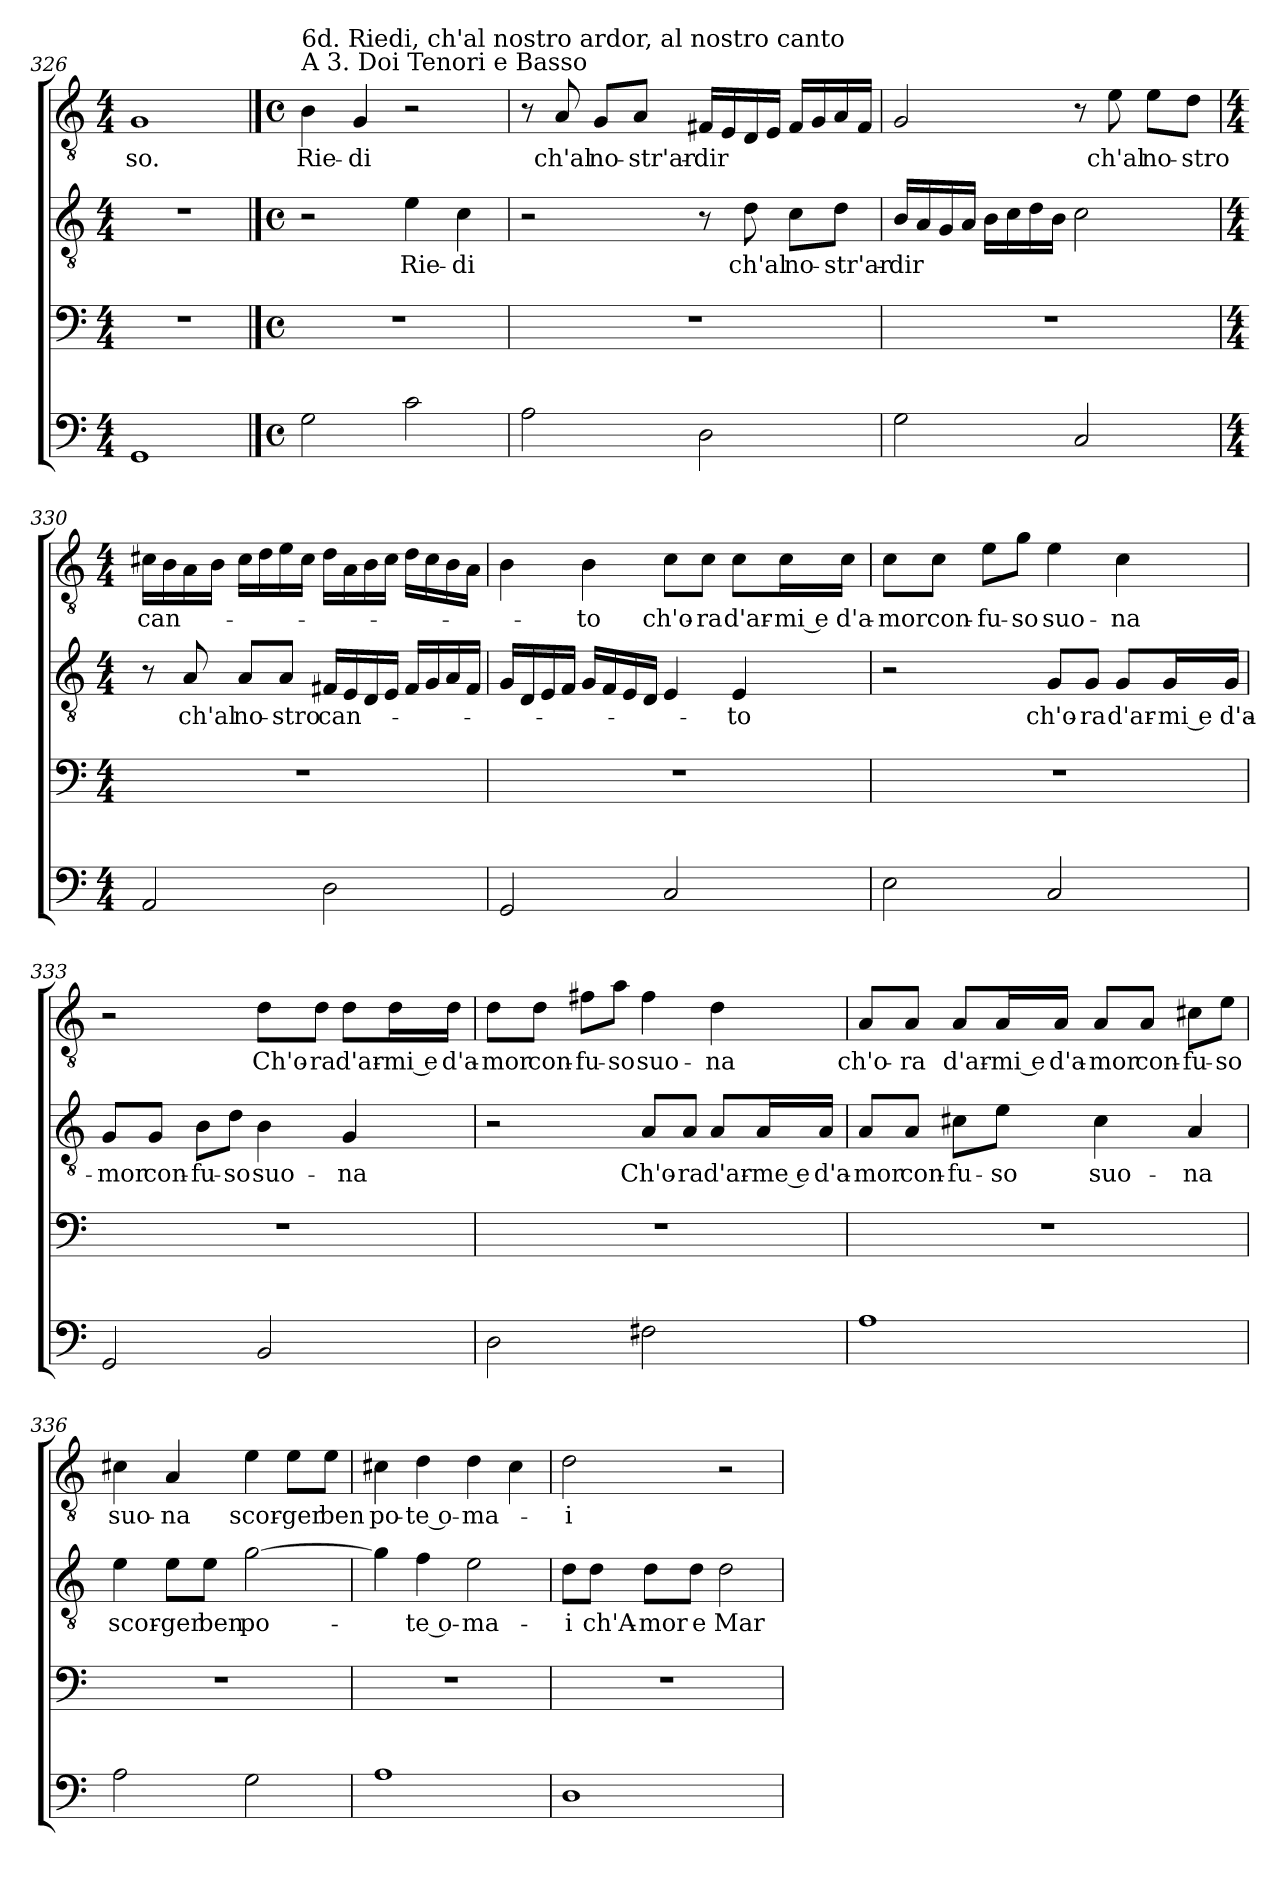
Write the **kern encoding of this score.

**kern	**kern	**kern	**text	**kern	**text
*part4	*part3	*part2	*part2	*part1	*part1
*staff4	*staff3	*staff2	*staff2	*staff1	*staff1
*clefF4	*clefF4	*clefGv2	*	*clefGv2	*
*k[]	*k[]	*k[]	*	*k[]	*
*C:	*C:	*C:	*	*C:	*
*M4/4	*M4/4	*M4/4	*	*M4/4	*
=326	=326	=326	=326	=326	=326
!	!	!	!	!	!LO:LY:b
1GG	1r	1r	.	1G	-so.
!!LO:PB:g=z
==327	==327	==327	==327	==327	==327
*M4/4	*M4/4	*M4/4	*	*M4/4	*
*met(c)	*met(c)	*met(c)	*	*met(c)	*
!	!	!	!	!LO:TX:a:t=6d. Riedi, ch'al nostro ardor, al nostro canto\nA 3. Doi Tenori e Basso	!
!	!	!	!	!	!LO:LY:b
2G\	1r	2r	.	4B\	Rie-
!	!	!	!	!	!LO:LY:b
.	.	.	.	4G/	-di
!	!	!	!LO:LY:b	!	!
2c\	.	4e\	Rie-	2r	.
!	!	!	!LO:LY:b	!	!
.	.	4c\	-di	.	.
=328	=328	=328	=328	=328	=328
2A\	1r	2r	.	8r	.
!	!	!	!	!	!LO:LY:b
.	.	.	.	8A/	ch'al
!	!	!	!	!	!LO:LY:b
.	.	.	.	8G/L	no-
!	!	!	!	!	!LO:LY:b
.	.	.	.	8A/J	-str'ar-
!	!	!	!	!	!LO:LY:b
2D\	.	8r	.	16F#X/LL	-dir
.	.	.	.	16E/	.
!	!	!	!LO:LY:b	!	!
.	.	8d\	ch'al	16D/	.
.	.	.	.	16E/JJ	.
!	!	!	!LO:LY:b	!	!
.	.	8c\L	no-	16F#/LL	.
.	.	.	.	16G/	.
!	!	!	!LO:LY:b	!	!
.	.	8d\J	-str'ar-	16A/	.
.	.	.	.	16F#/JJ	.
=329	=329	=329	=329	=329	=329
!	!	!	!LO:LY:b	!	!
2G\	1r	16B/LL	-dir	2G/	.
.	.	16A/	.	.	.
.	.	16G/	.	.	.
.	.	16A/JJ	.	.	.
.	.	16B\LL	.	.	.
.	.	16c\	.	.	.
.	.	16d\	.	.	.
.	.	16B\JJ	.	.	.
2C/	.	2c\	.	8r	.
!	!	!	!	!	!LO:LY:b
.	.	.	.	8e\	ch'al
!	!	!	!	!	!LO:LY:b
.	.	.	.	8e\L	no-
!	!	!	!	!	!LO:LY:b
.	.	.	.	8d\J	-stro
!!LO:LB:g=z
=330	=330	=330	=330	=330	=330
*M4/4	*M4/4	*M4/4	*	*M4/4	*
!	!	!	!	!	!LO:LY:b
2AA/	1r	8r	.	16c#X\LL	can-
.	.	.	.	16B\	.
!	!	!	!LO:LY:b	!	!
.	.	8A/	ch'al	16A\	.
.	.	.	.	16B\JJ	.
!	!	!	!LO:LY:b	!	!
.	.	8A/L	no-	16c#\LL	.
.	.	.	.	16d\	.
!	!	!	!LO:LY:b	!	!
.	.	8A/J	-stro	16e\	.
.	.	.	.	16c#\JJ	.
!	!	!	!LO:LY:b	!	!
2D\	.	16F#X/LL	can-	16d\LL	.
.	.	16E/	.	16A\	.
.	.	16D/	.	16B\	.
.	.	16E/JJ	.	16c#\JJ	.
.	.	16F#/LL	.	16d\LL	.
.	.	16G/	.	16c#\	.
.	.	16A/	.	16B\	.
.	.	16F#/JJ	.	16A\JJ	.
=331	=331	=331	=331	=331	=331
2GG/	1r	16G/LL	.	4B\	.
.	.	16D/	.	.	.
.	.	16E/	.	.	.
.	.	16F/JJ	.	.	.
!	!	!	!	!	!LO:LY:b
.	.	16G/LL	.	4B\	-to
.	.	16F/	.	.	.
.	.	16E/	.	.	.
.	.	16D/JJ	.	.	.
!	!	!	!	!	!LO:LY:b
2C/	.	4E/	.	8c\L	ch'o-
!	!	!	!	!	!LO:LY:b
.	.	.	.	8c\J	-ra
!	!	!	!LO:LY:b	!	!LO:LY:b
.	.	4E/	-to	8c\L	d'ar-
!	!	!	!	!	!LO:LY:b
.	.	.	.	16c\L	-mi e
!	!	!	!	!	!LO:LY:b
.	.	.	.	16c\JJ	d'a-
!!LO:LB:g=z
=332	=332	=332	=332	=332	=332
!	!	!	!	!	!LO:LY:b
2E\	1r	2r	.	8c\L	-mor
!	!	!	!	!	!LO:LY:b
.	.	.	.	8c\J	con-
!	!	!	!	!	!LO:LY:b
.	.	.	.	8e\L	-fu-
!	!	!	!	!	!LO:LY:b
.	.	.	.	8g\J	-so
!	!	!	!LO:LY:b	!	!LO:LY:b
2C/	.	8G/L	ch'o-	4e\	suo-
!	!	!	!LO:LY:b	!	!
.	.	8G/J	-ra	.	.
!	!	!	!LO:LY:b	!	!LO:LY:b
.	.	8G/L	d'ar-	4c\	-na
!	!	!	!LO:LY:b	!	!
.	.	16G/L	-mi e	.	.
!	!	!	!LO:LY:b	!	!
.	.	16G/JJ	d'a-	.	.
=333	=333	=333	=333	=333	=333
!	!	!	!LO:LY:b	!	!
2GG/	1r	8G/L	-mor	2r	.
!	!	!	!LO:LY:b	!	!
.	.	8G/J	con-	.	.
!	!	!	!LO:LY:b	!	!
.	.	8B\L	-fu-	.	.
!	!	!	!LO:LY:b	!	!
.	.	8d\J	-so	.	.
!	!	!	!LO:LY:b	!	!LO:LY:b
2BB/	.	4B\	suo-	8d\L	Ch'o-
!	!	!	!	!	!LO:LY:b
.	.	.	.	8d\J	-ra
!	!	!	!LO:LY:b	!	!LO:LY:b
.	.	4G/	-na	8d\L	d'ar-
!	!	!	!	!	!LO:LY:b
.	.	.	.	16d\L	-mi e
!	!	!	!	!	!LO:LY:b
.	.	.	.	16d\JJ	d'a-
!!LO:PB:g=z
=334	=334	=334	=334	=334	=334
!	!	!	!	!	!LO:LY:b
2D\	1r	2r	.	8d\L	-mor
!	!	!	!	!	!LO:LY:b
.	.	.	.	8d\J	con-
!	!	!	!	!	!LO:LY:b
.	.	.	.	8f#X\L	-fu-
!	!	!	!	!	!LO:LY:b
.	.	.	.	8a\J	-so
!	!	!	!LO:LY:b	!	!LO:LY:b
2F#X\	.	8A/L	Ch'o-	4f#\	suo-
!	!	!	!LO:LY:b	!	!
.	.	8A/J	-ra	.	.
!	!	!	!LO:LY:b	!	!LO:LY:b
.	.	8A/L	d'ar-	4d\	-na
!	!	!	!LO:LY:b	!	!
.	.	16A/L	-me e	.	.
!	!	!	!LO:LY:b	!	!
.	.	16A/JJ	d'a-	.	.
=335	=335	=335	=335	=335	=335
!	!	!	!LO:LY:b	!	!LO:LY:b
1A	1r	8A/L	-mor	8A/L	ch'o-
!	!	!	!LO:LY:b	!	!LO:LY:b
.	.	8A/J	con-	8A/J	-ra
!	!	!	!LO:LY:b	!	!LO:LY:b
.	.	8c#X\L	-fu-	8A/L	d'ar-
!	!	!	!LO:LY:b	!	!LO:LY:b
.	.	8e\J	-so	16A/L	-mi e
!	!	!	!	!	!LO:LY:b
.	.	.	.	16A/JJ	d'a-
!	!	!	!LO:LY:b	!	!LO:LY:b
.	.	4c#\	suo-	8A/L	-mor
!	!	!	!	!	!LO:LY:b
.	.	.	.	8A/J	con-
!	!	!	!LO:LY:b	!	!LO:LY:b
.	.	4A/	-na	8c#X\L	-fu-
!	!	!	!	!	!LO:LY:b
.	.	.	.	8e\J	-so
!!LO:LB:g=z
=336	=336	=336	=336	=336	=336
!	!	!	!LO:LY:b	!	!LO:LY:b
2A\	1r	4e\	scor-	4c#X\	suo-
!	!	!	!LO:LY:b	!	!LO:LY:b
.	.	8e\L	-ger	4A/	-na
!	!	!	!LO:LY:b	!	!
.	.	8e\J	ben	.	.
!	!	!	!LO:LY:b	!	!LO:LY:b
2G\	.	[2g\	po-	4e\	scor-
!	!	!	!	!	!LO:LY:b
.	.	.	.	8e\L	-ger
!	!	!	!	!	!LO:LY:b
.	.	.	.	8e\J	ben
=337	=337	=337	=337	=337	=337
!	!	!	!	!	!LO:LY:b
1A	1r	4g\]	.	4c#X\	po-
!	!	!	!LO:LY:b	!	!LO:LY:b
.	.	4f\	-te o-	4d\	-te o-
!	!	!	!LO:LY:b	!	!LO:LY:b
.	.	2e\	-ma-	4d\	-ma-
.	.	.	.	4c#\	.
=338	=338	=338	=338	=338	=338
!	!	!	!LO:LY:b	!	!LO:LY:b
1D	1r	8d\L	-i	2d\	-i
!	!	!	!LO:LY:b	!	!
.	.	8d\J	ch'A-	.	.
!	!	!	!LO:LY:b	!	!
.	.	8d\L	-mor	.	.
!	!	!	!LO:LY:b	!	!
.	.	8d\J	e	.	.
!	!	!	!LO:LY:b	!	!
.	.	2d\	Mar-	2r	.
=	=	=	=	=	=
*-	*-	*-	*-	*-	*-
